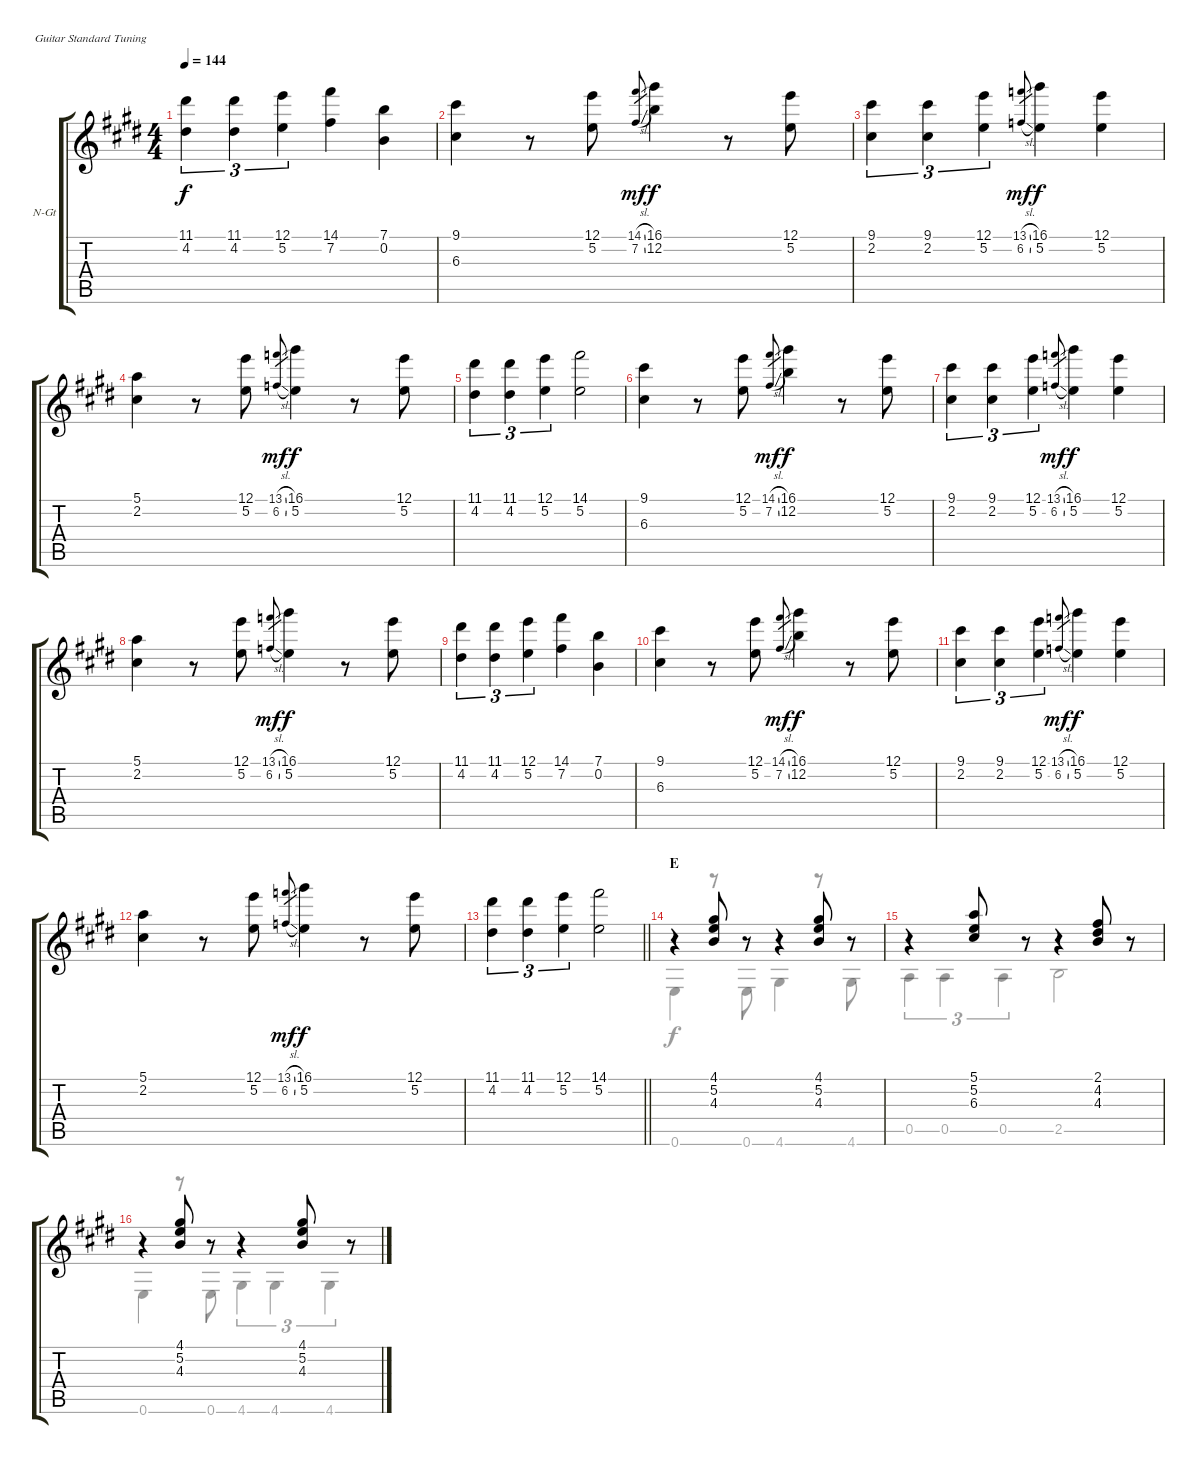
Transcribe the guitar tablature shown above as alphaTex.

\bracketExtendMode groupsimilarinstruments
\firstSystemTrackNameOrientation horizontal
\otherSystemsTrackNameOrientation horizontal
\track ("Guitar 4" "N-Gt") {instrument acousticguitarnylon}
\staff {score tabs}
\tuning (E4 B3 G3 D3 A2 E2)
\voice
\ts (4 4)
\tempo 144
\clef g2
\ks e
(11.1 4.2).4{tu (3 2) dy f} (11.1 4.2).4{tu (3 2)} (12.1 5.2).4{tu (3 2)} (14.1 7.2).4 (7.1 0.2).4 |
(9.1 6.3).4 r.8 (12.1 5.2).8 (14.1{sl} 7.2{sl}).8{gr dy mf} (16.1 12.2).4{dy f} r.8 (12.1 5.2).8 |
(9.1 2.2).4{tu (3 2)} (9.1 2.2).4{tu (3 2)} (12.1 5.2).4{tu (3 2)} (13.1{sl} 6.2{sl}).8{gr dy mf} (16.1 5.2).4{dy f} (12.1 5.2).4 |
(5.1 2.2).4 r.8 (12.1 5.2).8 (13.1{sl} 6.2{sl}).8{gr dy mf} (16.1 5.2).4{dy f} r.8 (12.1 5.2).8 |
(11.1 4.2).4{tu (3 2)} (11.1 4.2).4{tu (3 2)} (12.1 5.2).4{tu (3 2)} (14.1 5.2).2 |
(9.1 6.3).4 r.8 (12.1 5.2).8 (14.1{sl} 7.2{sl}).8{gr dy mf} (16.1 12.2).4{dy f} r.8 (12.1 5.2).8 |
(9.1 2.2).4{tu (3 2)} (9.1 2.2).4{tu (3 2)} (12.1 5.2).4{tu (3 2)} (13.1{sl} 6.2{sl}).8{gr dy mf} (16.1 5.2).4{dy f} (12.1 5.2).4 |
(5.1 2.2).4 r.8 (12.1 5.2).8 (13.1{sl} 6.2{sl}).8{gr dy mf} (16.1 5.2).4{dy f} r.8 (12.1 5.2).8 |
(11.1 4.2).4{tu (3 2)} (11.1 4.2).4{tu (3 2)} (12.1 5.2).4{tu (3 2)} (14.1 7.2).4 (7.1 0.2).4 |
(9.1 6.3).4 r.8 (12.1 5.2).8 (14.1{sl} 7.2{sl}).8{gr dy mf} (16.1 12.2).4{dy f} r.8 (12.1 5.2).8 |
(9.1 2.2).4{tu (3 2)} (9.1 2.2).4{tu (3 2)} (12.1 5.2).4{tu (3 2)} (13.1{sl} 6.2{sl}).8{gr dy mf} (16.1 5.2).4{dy f} (12.1 5.2).4 |
(5.1 2.2).4 r.8 (12.1 5.2).8 (13.1{sl} 6.2{sl}).8{gr dy mf} (16.1 5.2).4{dy f} r.8 (12.1 5.2).8 |
\barLineRight lightlight
(11.1 4.2).4{tu (3 2)} (11.1 4.2).4{tu (3 2)} (12.1 5.2).4{tu (3 2)} (14.1 5.2).2 |
\section ("" "E")
r.4 (4.1 5.2 4.3).8 r.8 r.4 (4.1 5.2 4.3).8 r.8 |
r.4 (5.1 5.2 6.3).8 r.8 r.4 (2.1 4.2 4.3).8 r.8 |
r.4 (4.1 5.2 4.3).8 r.8 r.4 (4.1 5.2 4.3).8 r.8
\voice
\clef g2
\ottava regular
\simile none
\ks e
|
|
|
|
|
|
|
|
|
|
|
|
\barLineRight lightlight
|
0.6.4 r.8 0.6.8 4.6.4 r.8 4.6.8 |
0.5.4{tu (3 2)} 0.5.4{tu (3 2)} 0.5.4{tu (3 2)} 2.5.2 |
0.6.4 r.8 0.6.8 4.6.4{tu (3 2)} 4.6.4{tu (3 2)} 4.6.4{tu (3 2)}
